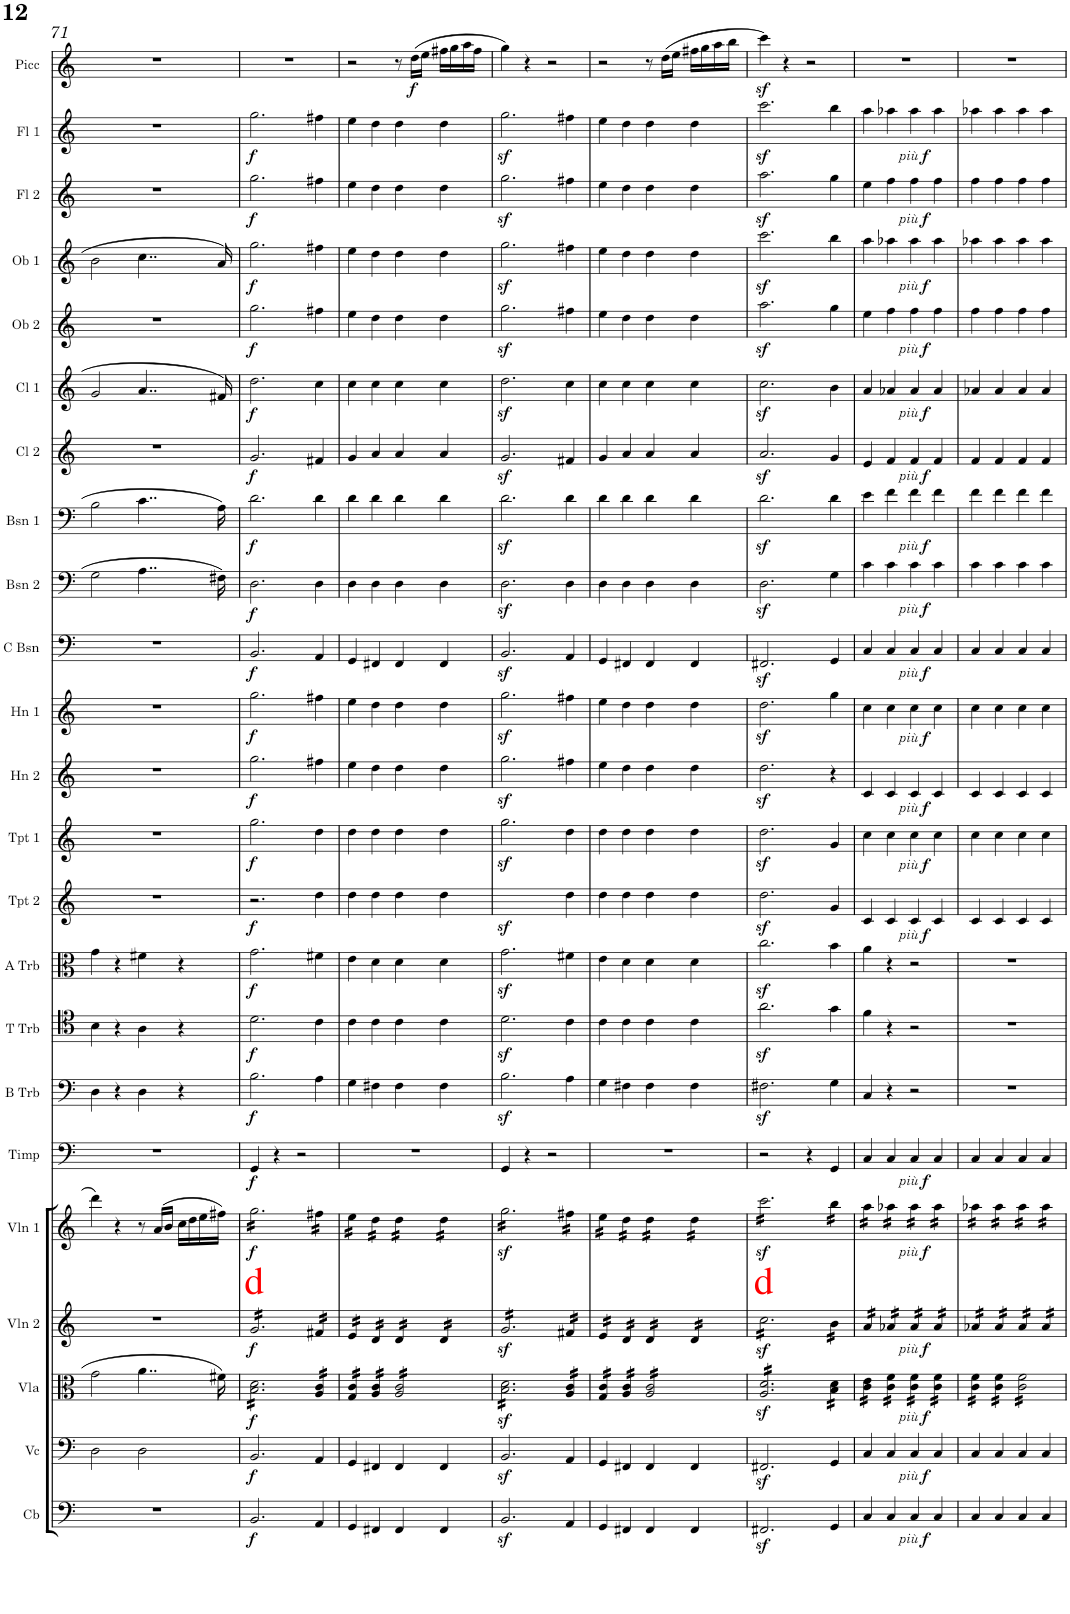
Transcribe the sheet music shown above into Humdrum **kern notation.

**kern	**dynam	**kern	**dynam	**kern	**dynam	**kern	**dynam	**kern	**text	**dynam	**kern	**dynam	**kern	**dynam	**kern	**dynam	**kern	**dynam	**kern	**dynam	**kern	**dynam	**kern	**dynam	**kern	**dynam	**kern	**dynam	**kern	**dynam	**kern	**dynam	**kern	**dynam	**kern	**dynam	**kern	**dynam	**kern	**dynam	**kern	**dynam	**kern	**dynam	**kern	**dynam
*part23	*part23	*part22	*part22	*part21	*part21	*part20	*part20	*part19	*part19	*part19	*part18	*part18	*part17	*part17	*part16	*part16	*part15	*part15	*part14	*part14	*part13	*part13	*part12	*part12	*part11	*part11	*part10	*part10	*part9	*part9	*part8	*part8	*part7	*part7	*part6	*part6	*part5	*part5	*part4	*part4	*part3	*part3	*part2	*part2	*part1	*part1
*staff23	*staff23	*staff22	*staff22	*staff21	*staff21	*staff20	*staff20	*staff19	*staff19	*staff19	*staff18	*staff18	*staff17	*staff17	*staff16	*staff16	*staff15	*staff15	*staff14	*staff14	*staff13	*staff13	*staff12	*staff12	*staff11	*staff11	*staff10	*staff10	*staff9	*staff9	*staff8	*staff8	*staff7	*staff7	*staff6	*staff6	*staff5	*staff5	*staff4	*staff4	*staff3	*staff3	*staff2	*staff2	*staff1	*staff1
*I"Contrabass	*	*I"Violoncello	*	*I"Viola	*	*I"Violin 2	*	*I"Violin 1	*	*	*I"C, G Timpani	*	*I"Bass Trombone	*	*I"Tenor Trombone	*	*I"Alto Trombone	*	*I"C Trumpet 2	*	*I"C Trumpet 1	*	*I"C Horn 2	*	*I"C Horn 1	*	*I"Contrabassoon	*	*I"Bassoon 2	*	*I"Bassoon 1	*	*I"C Clarinet 2	*	*I"C Clarinet 1	*	*I"Oboe 2	*	*I"Oboe 1	*	*I"Flute 2	*	*I"Flute 1	*	*I"Piccolo	*
*I'Cb	*	*I'Vc	*	*I'Vla	*	*I'Vln 2	*	*I'Vln 1	*	*	*I'Timp	*	*I'B Trb	*	*I'T Trb	*	*I'A Trb	*	*I'Tpt 2	*	*I'Tpt 1	*	*I'Hn 2	*	*I'Hn 1	*	*I'C Bsn	*	*I'Bsn 2	*	*I'Bsn 1	*	*I'Cl 2	*	*I'Cl 1	*	*I'Ob 2	*	*I'Ob 1	*	*I'Fl 2	*	*I'Fl 1	*	*I'Picc	*
!!LO:PB:g=z
*clefF4	*	*clefF4	*	*clefC3	*	*clefG2	*	*clefG2	*	*	*clefF4	*	*clefF4	*	*clefC4	*	*clefC3	*	*clefG2	*	*clefG2	*	*clefG2	*	*clefG2	*	*clefF4	*	*clefF4	*	*clefF4	*	*clefG2	*	*clefG2	*	*clefG2	*	*clefG2	*	*clefG2	*	*clefG2	*	*clefG2	*
*Trd7c12	*	*	*	*	*	*	*	*	*	*	*	*	*	*	*	*	*	*	*	*	*	*	*Trd7c12	*	*Trd7c12	*	*Trd7c12	*	*	*	*	*	*Trd1c2	*	*Trd1c2	*	*	*	*	*	*	*	*	*	*Trd-7c-12	*
*k[]	*	*k[]	*	*k[]	*	*k[]	*	*k[]	*	*	*k[]	*	*k[]	*	*k[]	*	*k[]	*	*k[]	*	*k[]	*	*k[]	*	*k[]	*	*k[]	*	*k[]	*	*k[]	*	*k[]	*	*k[]	*	*k[]	*	*k[]	*	*k[]	*	*k[]	*	*k[]	*
*M4/4	*	*M4/4	*	*M4/4	*	*M4/4	*	*M4/4	*	*	*M4/4	*	*M4/4	*	*M4/4	*	*M4/4	*	*M4/4	*	*M4/4	*	*M4/4	*	*M4/4	*	*M4/4	*	*M4/4	*	*M4/4	*	*M4/4	*	*M4/4	*	*M4/4	*	*M4/4	*	*M4/4	*	*M4/4	*	*M4/4	*
*met(c)	*	*met(c)	*	*met(c)	*	*met(c)	*	*met(c)	*	*	*met(c)	*	*met(c)	*	*met(c)	*	*met(c)	*	*met(c)	*	*met(c)	*	*met(c)	*	*met(c)	*	*met(c)	*	*met(c)	*	*met(c)	*	*met(c)	*	*met(c)	*	*met(c)	*	*met(c)	*	*met(c)	*	*met(c)	*	*met(c)	*
=71	=71	=71	=71	=71	=71	=71	=71	=71	=71	=71	=71	=71	=71	=71	=71	=71	=71	=71	=71	=71	=71	=71	=71	=71	=71	=71	=71	=71	=71	=71	=71	=71	=71	=71	=71	=71	=71	=71	=71	=71	=71	=71	=71	=71	=71	=71
1r	.	2D\	.	2g\	.	1r	.	4ddd\	.	.	1r	.	4D\	.	4B\	.	4g\	.	1r	.	1r	.	1r	.	1r	.	1r	.	2G\	.	2B\	.	1r	.	2g/	.	1r	.	2b\	.	1r	.	1r	.	1r	.
.	.	.	.	.	.	.	.	4r	.	.	.	.	4r	.	4r	.	4r	.	.	.	.	.	.	.	.	.	.	.	.	.	.	.	.	.	.	.	.	.	.	.	.	.	.	.	.	.
.	.	2D\	.	4..a\	.	.	.	8r	.	.	.	.	4D\	.	4A\	.	4f#X\	.	.	.	.	.	.	.	.	.	.	.	4..A\	.	4..c\	.	.	.	4..a/	.	.	.	4..cc\	.	.	.	.	.	.	.
.	.	.	.	.	.	.	.	(16a/LL	.	.	.	.	.	.	.	.	.	.	.	.	.	.	.	.	.	.	.	.	.	.	.	.	.	.	.	.	.	.	.	.	.	.	.	.	.	.
.	.	.	.	.	.	.	.	16b/JJ	.	.	.	.	.	.	.	.	.	.	.	.	.	.	.	.	.	.	.	.	.	.	.	.	.	.	.	.	.	.	.	.	.	.	.	.	.	.
.	.	.	.	.	.	.	.	16cc\LL	.	.	.	.	4r	.	4r	.	4r	.	.	.	.	.	.	.	.	.	.	.	.	.	.	.	.	.	.	.	.	.	.	.	.	.	.	.	.	.
.	.	.	.	.	.	.	.	16dd\	.	.	.	.	.	.	.	.	.	.	.	.	.	.	.	.	.	.	.	.	.	.	.	.	.	.	.	.	.	.	.	.	.	.	.	.	.	.
.	.	.	.	.	.	.	.	16ee\	.	.	.	.	.	.	.	.	.	.	.	.	.	.	.	.	.	.	.	.	.	.	.	.	.	.	.	.	.	.	.	.	.	.	.	.	.	.
.	.	.	.	16f#X\	.	.	.	16ff#X\JJ)	.	.	.	.	.	.	.	.	.	.	.	.	.	.	.	.	.	.	.	.	16F#X\	.	16A\	.	.	.	16f#X/	.	.	.	16a/	.	.	.	.	.	.	.
=72	=72	=72	=72	=72	=72	=72	=72	=72	=72	=72	=72	=72	=72	=72	=72	=72	=72	=72	=72	=72	=72	=72	=72	=72	=72	=72	=72	=72	=72	=72	=72	=72	=72	=72	=72	=72	=72	=72	=72	=72	=72	=72	=72	=72	=72	=72
!	!LO:DY:b	!	!LO:DY:b	!	!LO:DY:b	!	!LO:DY:b	!	!LO:LY:b:color=#FF0000	!LO:DY:b	!	!LO:DY:b	!	!LO:DY:b	!	!LO:DY:b	!	!LO:DY:b	!	!LO:DY:b	!	!LO:DY:b	!	!LO:DY:b	!	!LO:DY:b	!	!LO:DY:b	!	!LO:DY:b	!	!LO:DY:b	!	!LO:DY:b	!	!LO:DY:b	!	!LO:DY:b	!	!LO:DY:b	!	!LO:DY:b	!	!LO:DY:b	!	!
*	*	*	*	*tremolo	*	*	*	*	*	*	*	*	*	*	*	*	*	*	*	*	*	*	*	*	*	*	*	*	*	*	*	*	*	*	*	*	*	*	*	*	*	*	*	*	*	*
*	*	*	*	*	*	*tremolo	*	*	*	*	*	*	*	*	*	*	*	*	*	*	*	*	*	*	*	*	*	*	*	*	*	*	*	*	*	*	*	*	*	*	*	*	*	*	*	*
*	*	*	*	*	*	*	*	*tremolo	*	*	*	*	*	*	*	*	*	*	*	*	*	*	*	*	*	*	*	*	*	*	*	*	*	*	*	*	*	*	*	*	*	*	*	*	*	*
2.BB/	f	2.BB/	f	16B\ 16d\LL	f	16g/LL	f	16gg\LL	d	f	4GG/	f	2.B\	f	2.d\	f	2.g\	f	2.r	f	2.gg\	f	2.gg\	f	2.gg\	f	2.BB/	f	2.D\	f	2.d\	f	2.g/	f	2.dd\	f	2.gg\	f	2.gg\	f	2.gg\	f	2.gg\	f	1r	.
.	.	.	.	16B\ 16d\	.	16g/	.	16gg\	.	.	.	.	.	.	.	.	.	.	.	.	.	.	.	.	.	.	.	.	.	.	.	.	.	.	.	.	.	.	.	.	.	.	.	.	.	.
.	.	.	.	16B\ 16d\	.	16g/	.	16gg\	.	.	.	.	.	.	.	.	.	.	.	.	.	.	.	.	.	.	.	.	.	.	.	.	.	.	.	.	.	.	.	.	.	.	.	.	.	.
.	.	.	.	16B\ 16d\	.	16g/	.	16gg\	.	.	.	.	.	.	.	.	.	.	.	.	.	.	.	.	.	.	.	.	.	.	.	.	.	.	.	.	.	.	.	.	.	.	.	.	.	.
.	.	.	.	16B\ 16d\	.	16g/	.	16gg\	.	.	4r	.	.	.	.	.	.	.	.	.	.	.	.	.	.	.	.	.	.	.	.	.	.	.	.	.	.	.	.	.	.	.	.	.	.	.
.	.	.	.	16B\ 16d\	.	16g/	.	16gg\	.	.	.	.	.	.	.	.	.	.	.	.	.	.	.	.	.	.	.	.	.	.	.	.	.	.	.	.	.	.	.	.	.	.	.	.	.	.
.	.	.	.	16B\ 16d\	.	16g/	.	16gg\	.	.	.	.	.	.	.	.	.	.	.	.	.	.	.	.	.	.	.	.	.	.	.	.	.	.	.	.	.	.	.	.	.	.	.	.	.	.
.	.	.	.	16B\ 16d\	.	16g/	.	16gg\	.	.	.	.	.	.	.	.	.	.	.	.	.	.	.	.	.	.	.	.	.	.	.	.	.	.	.	.	.	.	.	.	.	.	.	.	.	.
.	.	.	.	16B\ 16d\	.	16g/	.	16gg\	.	.	2r	.	.	.	.	.	.	.	.	.	.	.	.	.	.	.	.	.	.	.	.	.	.	.	.	.	.	.	.	.	.	.	.	.	.	.
.	.	.	.	16B\ 16d\	.	16g/	.	16gg\	.	.	.	.	.	.	.	.	.	.	.	.	.	.	.	.	.	.	.	.	.	.	.	.	.	.	.	.	.	.	.	.	.	.	.	.	.	.
.	.	.	.	16B\ 16d\	.	16g/	.	16gg\	.	.	.	.	.	.	.	.	.	.	.	.	.	.	.	.	.	.	.	.	.	.	.	.	.	.	.	.	.	.	.	.	.	.	.	.	.	.
.	.	.	.	16B\ 16d\JJ	.	16g/JJ	.	16gg\JJ	.	.	.	.	.	.	.	.	.	.	.	.	.	.	.	.	.	.	.	.	.	.	.	.	.	.	.	.	.	.	.	.	.	.	.	.	.	.
4AA/	.	4AA/	.	16A/ 16c/LL	.	16f#X/LL	.	16ff#X\LL	.	.	.	.	4A\	.	4c\	.	4f#X\	.	4dd\	.	4dd\	.	4ff#X\	.	4ff#X\	.	4AA/	.	4D\	.	4d\	.	4f#X/	.	4cc\	.	4ff#X\	.	4ff#X\	.	4ff#X\	.	4ff#X\	.	.	.
.	.	.	.	16A/ 16c/	.	16f#X/	.	16ff#X\	.	.	.	.	.	.	.	.	.	.	.	.	.	.	.	.	.	.	.	.	.	.	.	.	.	.	.	.	.	.	.	.	.	.	.	.	.	.
.	.	.	.	16A/ 16c/	.	16f#X/	.	16ff#X\	.	.	.	.	.	.	.	.	.	.	.	.	.	.	.	.	.	.	.	.	.	.	.	.	.	.	.	.	.	.	.	.	.	.	.	.	.	.
.	.	.	.	16A/ 16c/JJ	.	16f#X/JJ	.	16ff#X\JJ	.	.	.	.	.	.	.	.	.	.	.	.	.	.	.	.	.	.	.	.	.	.	.	.	.	.	.	.	.	.	.	.	.	.	.	.	.	.
=73	=73	=73	=73	=73	=73	=73	=73	=73	=73	=73	=73	=73	=73	=73	=73	=73	=73	=73	=73	=73	=73	=73	=73	=73	=73	=73	=73	=73	=73	=73	=73	=73	=73	=73	=73	=73	=73	=73	=73	=73	=73	=73	=73	=73	=73	=73
4GG/	.	4GG/	.	16G/ 16c/LL	.	16e/LL	.	16ee\LL	.	.	1r	.	4G\	.	4c\	.	4e\	.	4dd\	.	4dd\	.	4ee\	.	4ee\	.	4GG/	.	4D\	.	4d\	.	4g/	.	4cc\	.	4ee\	.	4ee\	.	4ee\	.	4ee\	.	2r	.
.	.	.	.	16G/ 16c/	.	16e/	.	16ee\	.	.	.	.	.	.	.	.	.	.	.	.	.	.	.	.	.	.	.	.	.	.	.	.	.	.	.	.	.	.	.	.	.	.	.	.	.	.
.	.	.	.	16G/ 16c/	.	16e/	.	16ee\	.	.	.	.	.	.	.	.	.	.	.	.	.	.	.	.	.	.	.	.	.	.	.	.	.	.	.	.	.	.	.	.	.	.	.	.	.	.
.	.	.	.	16G/ 16c/JJ	.	16e/JJ	.	16ee\JJ	.	.	.	.	.	.	.	.	.	.	.	.	.	.	.	.	.	.	.	.	.	.	.	.	.	.	.	.	.	.	.	.	.	.	.	.	.	.
4FF#X/	.	4FF#X/	.	16A/ 16c/LL	.	16d/LL	.	16dd\LL	.	.	.	.	4F#X\	.	4c\	.	4d\	.	4dd\	.	4dd\	.	4dd\	.	4dd\	.	4FF#X/	.	4D\	.	4d\	.	4a/	.	4cc\	.	4dd\	.	4dd\	.	4dd\	.	4dd\	.	.	.
.	.	.	.	16A/ 16c/	.	16d/	.	16dd\	.	.	.	.	.	.	.	.	.	.	.	.	.	.	.	.	.	.	.	.	.	.	.	.	.	.	.	.	.	.	.	.	.	.	.	.	.	.
.	.	.	.	16A/ 16c/	.	16d/	.	16dd\	.	.	.	.	.	.	.	.	.	.	.	.	.	.	.	.	.	.	.	.	.	.	.	.	.	.	.	.	.	.	.	.	.	.	.	.	.	.
.	.	.	.	16A/ 16c/JJ	.	16d/JJ	.	16dd\JJ	.	.	.	.	.	.	.	.	.	.	.	.	.	.	.	.	.	.	.	.	.	.	.	.	.	.	.	.	.	.	.	.	.	.	.	.	.	.
4FF#/	.	4FF#/	.	16A/ 16c/LL	.	16d/LL	.	16dd\LL	.	.	.	.	4F#\	.	4c\	.	4d\	.	4dd\	.	4dd\	.	4dd\	.	4dd\	.	4FF#/	.	4D\	.	4d\	.	4a/	.	4cc\	.	4dd\	.	4dd\	.	4dd\	.	4dd\	.	8r	.
.	.	.	.	16A/ 16c/	.	16d/	.	16dd\	.	.	.	.	.	.	.	.	.	.	.	.	.	.	.	.	.	.	.	.	.	.	.	.	.	.	.	.	.	.	.	.	.	.	.	.	.	.
!	!	!	!	!	!	!	!	!	!	!	!	!	!	!	!	!	!	!	!	!	!	!	!	!	!	!	!	!	!	!	!	!	!	!	!	!	!	!	!	!	!	!	!	!	!	!LO:DY:b
.	.	.	.	16A/ 16c/	.	16d/	.	16dd\	.	.	.	.	.	.	.	.	.	.	.	.	.	.	.	.	.	.	.	.	.	.	.	.	.	.	.	.	.	.	.	.	.	.	.	.	(16dd\LL	f
.	.	.	.	16A/ 16c/	.	16d/JJ	.	16dd\JJ	.	.	.	.	.	.	.	.	.	.	.	.	.	.	.	.	.	.	.	.	.	.	.	.	.	.	.	.	.	.	.	.	.	.	.	.	16ee\JJ	.
4FF#/	.	4FF#/	.	16A/ 16c/	.	16d/LL	.	16dd\LL	.	.	.	.	4F#\	.	4c\	.	4d\	.	4dd\	.	4dd\	.	4dd\	.	4dd\	.	4FF#/	.	4D\	.	4d\	.	4a/	.	4cc\	.	4dd\	.	4dd\	.	4dd\	.	4dd\	.	16ff#X\LL	.
.	.	.	.	16A/ 16c/	.	16d/	.	16dd\	.	.	.	.	.	.	.	.	.	.	.	.	.	.	.	.	.	.	.	.	.	.	.	.	.	.	.	.	.	.	.	.	.	.	.	.	16gg\	.
.	.	.	.	16A/ 16c/	.	16d/	.	16dd\	.	.	.	.	.	.	.	.	.	.	.	.	.	.	.	.	.	.	.	.	.	.	.	.	.	.	.	.	.	.	.	.	.	.	.	.	16aa\	.
.	.	.	.	16A/ 16c/JJ	.	16d/JJ	.	16dd\JJ	.	.	.	.	.	.	.	.	.	.	.	.	.	.	.	.	.	.	.	.	.	.	.	.	.	.	.	.	.	.	.	.	.	.	.	.	16ff#\JJ	.
=74	=74	=74	=74	=74	=74	=74	=74	=74	=74	=74	=74	=74	=74	=74	=74	=74	=74	=74	=74	=74	=74	=74	=74	=74	=74	=74	=74	=74	=74	=74	=74	=74	=74	=74	=74	=74	=74	=74	=74	=74	=74	=74	=74	=74	=74	=74
!	!	!	!	!	!	!	!	!	!	!	!	!	!	!	!	!	!	!	!	!LO:DY:b	!	!	!	!	!	!	!	!	!	!	!	!	!	!	!	!	!	!	!	!	!	!	!	!	!	!
2.BBz</	.	2.BBz</	.	16B\z< 16d\z<LL	.	16gz</LL	.	16ggz<\LL	.	.	4GG/	.	2.Bz<\	.	2.dz<\	.	2.gz<\	.	2.ryy	sf	2.ggz<\	.	2.ggz<\	.	2.ggz<\	.	2.BBz</	.	2.Dz<\	.	2.dz<\	.	2.gz</	.	2.ddz<\	.	2.ggz<\	.	2.ggz<\	.	2.ggz<\	.	2.ggz<\	.	4gg\)	.
.	.	.	.	16B\z< 16d\z<	.	16gz</	.	16ggz<\	.	.	.	.	.	.	.	.	.	.	.	.	.	.	.	.	.	.	.	.	.	.	.	.	.	.	.	.	.	.	.	.	.	.	.	.	.	.
.	.	.	.	16B\z< 16d\z<	.	16gz</	.	16ggz<\	.	.	.	.	.	.	.	.	.	.	.	.	.	.	.	.	.	.	.	.	.	.	.	.	.	.	.	.	.	.	.	.	.	.	.	.	.	.
.	.	.	.	16B\z< 16d\z<	.	16gz</	.	16ggz<\	.	.	.	.	.	.	.	.	.	.	.	.	.	.	.	.	.	.	.	.	.	.	.	.	.	.	.	.	.	.	.	.	.	.	.	.	.	.
.	.	.	.	16B\z< 16d\z<	.	16gz</	.	16ggz<\	.	.	4r	.	.	.	.	.	.	.	.	.	.	.	.	.	.	.	.	.	.	.	.	.	.	.	.	.	.	.	.	.	.	.	.	.	4r	.
.	.	.	.	16B\z< 16d\z<	.	16gz</	.	16ggz<\	.	.	.	.	.	.	.	.	.	.	.	.	.	.	.	.	.	.	.	.	.	.	.	.	.	.	.	.	.	.	.	.	.	.	.	.	.	.
.	.	.	.	16B\z< 16d\z<	.	16gz</	.	16ggz<\	.	.	.	.	.	.	.	.	.	.	.	.	.	.	.	.	.	.	.	.	.	.	.	.	.	.	.	.	.	.	.	.	.	.	.	.	.	.
.	.	.	.	16B\z< 16d\z<	.	16gz</	.	16ggz<\	.	.	.	.	.	.	.	.	.	.	.	.	.	.	.	.	.	.	.	.	.	.	.	.	.	.	.	.	.	.	.	.	.	.	.	.	.	.
.	.	.	.	16B\z< 16d\z<	.	16gz</	.	16ggz<\	.	.	2r	.	.	.	.	.	.	.	.	.	.	.	.	.	.	.	.	.	.	.	.	.	.	.	.	.	.	.	.	.	.	.	.	.	2r	.
.	.	.	.	16B\z< 16d\z<	.	16gz</	.	16ggz<\	.	.	.	.	.	.	.	.	.	.	.	.	.	.	.	.	.	.	.	.	.	.	.	.	.	.	.	.	.	.	.	.	.	.	.	.	.	.
.	.	.	.	16B\z< 16d\z<	.	16gz</	.	16ggz<\	.	.	.	.	.	.	.	.	.	.	.	.	.	.	.	.	.	.	.	.	.	.	.	.	.	.	.	.	.	.	.	.	.	.	.	.	.	.
.	.	.	.	16B\z< 16d\z<JJ	.	16gz</JJ	.	16ggz<\JJ	.	.	.	.	.	.	.	.	.	.	.	.	.	.	.	.	.	.	.	.	.	.	.	.	.	.	.	.	.	.	.	.	.	.	.	.	.	.
4AA/	.	4AA/	.	16A/ 16c/LL	.	16f#X/LL	.	16ff#X\LL	.	.	.	.	4A\	.	4c\	.	4f#X\	.	4dd\	.	4dd\	.	4ff#X\	.	4ff#X\	.	4AA/	.	4D\	.	4d\	.	4f#X/	.	4cc\	.	4ff#X\	.	4ff#X\	.	4ff#X\	.	4ff#X\	.	.	.
.	.	.	.	16A/ 16c/	.	16f#X/	.	16ff#X\	.	.	.	.	.	.	.	.	.	.	.	.	.	.	.	.	.	.	.	.	.	.	.	.	.	.	.	.	.	.	.	.	.	.	.	.	.	.
.	.	.	.	16A/ 16c/	.	16f#X/	.	16ff#X\	.	.	.	.	.	.	.	.	.	.	.	.	.	.	.	.	.	.	.	.	.	.	.	.	.	.	.	.	.	.	.	.	.	.	.	.	.	.
.	.	.	.	16A/ 16c/JJ	.	16f#X/JJ	.	16ff#X\JJ	.	.	.	.	.	.	.	.	.	.	.	.	.	.	.	.	.	.	.	.	.	.	.	.	.	.	.	.	.	.	.	.	.	.	.	.	.	.
=75	=75	=75	=75	=75	=75	=75	=75	=75	=75	=75	=75	=75	=75	=75	=75	=75	=75	=75	=75	=75	=75	=75	=75	=75	=75	=75	=75	=75	=75	=75	=75	=75	=75	=75	=75	=75	=75	=75	=75	=75	=75	=75	=75	=75	=75	=75
4GG/	.	4GG/	.	16G/ 16c/LL	.	16e/LL	.	16ee\LL	.	.	1r	.	4G\	.	4c\	.	4e\	.	4dd\	.	4dd\	.	4ee\	.	4ee\	.	4GG/	.	4D\	.	4d\	.	4g/	.	4cc\	.	4ee\	.	4ee\	.	4ee\	.	4ee\	.	2r	.
.	.	.	.	16G/ 16c/	.	16e/	.	16ee\	.	.	.	.	.	.	.	.	.	.	.	.	.	.	.	.	.	.	.	.	.	.	.	.	.	.	.	.	.	.	.	.	.	.	.	.	.	.
.	.	.	.	16G/ 16c/	.	16e/	.	16ee\	.	.	.	.	.	.	.	.	.	.	.	.	.	.	.	.	.	.	.	.	.	.	.	.	.	.	.	.	.	.	.	.	.	.	.	.	.	.
.	.	.	.	16G/ 16c/JJ	.	16e/JJ	.	16ee\JJ	.	.	.	.	.	.	.	.	.	.	.	.	.	.	.	.	.	.	.	.	.	.	.	.	.	.	.	.	.	.	.	.	.	.	.	.	.	.
4FF#X/	.	4FF#X/	.	16A/ 16c/LL	.	16d/LL	.	16dd\LL	.	.	.	.	4F#X\	.	4c\	.	4d\	.	4dd\	.	4dd\	.	4dd\	.	4dd\	.	4FF#X/	.	4D\	.	4d\	.	4a/	.	4cc\	.	4dd\	.	4dd\	.	4dd\	.	4dd\	.	.	.
.	.	.	.	16A/ 16c/	.	16d/	.	16dd\	.	.	.	.	.	.	.	.	.	.	.	.	.	.	.	.	.	.	.	.	.	.	.	.	.	.	.	.	.	.	.	.	.	.	.	.	.	.
.	.	.	.	16A/ 16c/	.	16d/	.	16dd\	.	.	.	.	.	.	.	.	.	.	.	.	.	.	.	.	.	.	.	.	.	.	.	.	.	.	.	.	.	.	.	.	.	.	.	.	.	.
.	.	.	.	16A/ 16c/JJ	.	16d/JJ	.	16dd\JJ	.	.	.	.	.	.	.	.	.	.	.	.	.	.	.	.	.	.	.	.	.	.	.	.	.	.	.	.	.	.	.	.	.	.	.	.	.	.
4FF#/	.	4FF#/	.	16A/ 16c/LL	.	16d/LL	.	16dd\LL	.	.	.	.	4F#\	.	4c\	.	4d\	.	4dd\	.	4dd\	.	4dd\	.	4dd\	.	4FF#/	.	4D\	.	4d\	.	4a/	.	4cc\	.	4dd\	.	4dd\	.	4dd\	.	4dd\	.	8r	.
.	.	.	.	16A/ 16c/	.	16d/	.	16dd\	.	.	.	.	.	.	.	.	.	.	.	.	.	.	.	.	.	.	.	.	.	.	.	.	.	.	.	.	.	.	.	.	.	.	.	.	.	.
.	.	.	.	16A/ 16c/	.	16d/	.	16dd\	.	.	.	.	.	.	.	.	.	.	.	.	.	.	.	.	.	.	.	.	.	.	.	.	.	.	.	.	.	.	.	.	.	.	.	.	(16dd\LL	.
.	.	.	.	16A/ 16c/	.	16d/JJ	.	16dd\JJ	.	.	.	.	.	.	.	.	.	.	.	.	.	.	.	.	.	.	.	.	.	.	.	.	.	.	.	.	.	.	.	.	.	.	.	.	16ee\JJ	.
4FF#/	.	4FF#/	.	16A/ 16c/	.	16d/LL	.	16dd\LL	.	.	.	.	4F#\	.	4c\	.	4d\	.	4dd\	.	4dd\	.	4dd\	.	4dd\	.	4FF#/	.	4D\	.	4d\	.	4a/	.	4cc\	.	4dd\	.	4dd\	.	4dd\	.	4dd\	.	16ff#X\LL	.
.	.	.	.	16A/ 16c/	.	16d/	.	16dd\	.	.	.	.	.	.	.	.	.	.	.	.	.	.	.	.	.	.	.	.	.	.	.	.	.	.	.	.	.	.	.	.	.	.	.	.	16gg\	.
.	.	.	.	16A/ 16c/	.	16d/	.	16dd\	.	.	.	.	.	.	.	.	.	.	.	.	.	.	.	.	.	.	.	.	.	.	.	.	.	.	.	.	.	.	.	.	.	.	.	.	16aa\	.
.	.	.	.	16A/ 16c/JJ	.	16d/JJ	.	16dd\JJ	.	.	.	.	.	.	.	.	.	.	.	.	.	.	.	.	.	.	.	.	.	.	.	.	.	.	.	.	.	.	.	.	.	.	.	.	16bb\JJ	.
=76	=76	=76	=76	=76	=76	=76	=76	=76	=76	=76	=76	=76	=76	=76	=76	=76	=76	=76	=76	=76	=76	=76	=76	=76	=76	=76	=76	=76	=76	=76	=76	=76	=76	=76	=76	=76	=76	=76	=76	=76	=76	=76	=76	=76	=76	=76
!	!	!	!	!	!	!	!	!	!LO:LY:b:color=#FF0000	!	!	!	!	!	!	!	!	!	!	!	!	!	!	!	!	!	!	!	!	!	!	!	!	!	!	!	!	!	!	!	!	!	!	!	!	!
2.FF#Xz</	.	2.FF#Xz</	.	16A/z< 16d/z<LL	.	16ccz<\LL	.	16cccz<\LL	d	.	2r	.	2.F#Xz<\	.	2.az<\	.	2.ccz<\	.	2.ddz<\	.	2.ddz<\	.	2.ddz<\	.	2.ddz<\	.	2.FF#Xz</	.	2.Dz<\	.	2.dz<\	.	2.az</	.	2.ccz<\	.	2.aaz<\	.	2.cccz<\	.	2.aaz<\	.	2.cccz<\	.	4cccz<\)	.
.	.	.	.	16A/z< 16d/z<	.	16ccz<\	.	16cccz<\	.	.	.	.	.	.	.	.	.	.	.	.	.	.	.	.	.	.	.	.	.	.	.	.	.	.	.	.	.	.	.	.	.	.	.	.	.	.
.	.	.	.	16A/z< 16d/z<	.	16ccz<\	.	16cccz<\	.	.	.	.	.	.	.	.	.	.	.	.	.	.	.	.	.	.	.	.	.	.	.	.	.	.	.	.	.	.	.	.	.	.	.	.	.	.
.	.	.	.	16A/z< 16d/z<	.	16ccz<\	.	16cccz<\	.	.	.	.	.	.	.	.	.	.	.	.	.	.	.	.	.	.	.	.	.	.	.	.	.	.	.	.	.	.	.	.	.	.	.	.	.	.
.	.	.	.	16A/z< 16d/z<	.	16ccz<\	.	16cccz<\	.	.	.	.	.	.	.	.	.	.	.	.	.	.	.	.	.	.	.	.	.	.	.	.	.	.	.	.	.	.	.	.	.	.	.	.	4r	.
.	.	.	.	16A/z< 16d/z<	.	16ccz<\	.	16cccz<\	.	.	.	.	.	.	.	.	.	.	.	.	.	.	.	.	.	.	.	.	.	.	.	.	.	.	.	.	.	.	.	.	.	.	.	.	.	.
.	.	.	.	16A/z< 16d/z<	.	16ccz<\	.	16cccz<\	.	.	.	.	.	.	.	.	.	.	.	.	.	.	.	.	.	.	.	.	.	.	.	.	.	.	.	.	.	.	.	.	.	.	.	.	.	.
.	.	.	.	16A/z< 16d/z<	.	16ccz<\	.	16cccz<\	.	.	.	.	.	.	.	.	.	.	.	.	.	.	.	.	.	.	.	.	.	.	.	.	.	.	.	.	.	.	.	.	.	.	.	.	.	.
.	.	.	.	16A/z< 16d/z<	.	16ccz<\	.	16cccz<\	.	.	4r	.	.	.	.	.	.	.	.	.	.	.	.	.	.	.	.	.	.	.	.	.	.	.	.	.	.	.	.	.	.	.	.	.	2r	.
.	.	.	.	16A/z< 16d/z<	.	16ccz<\	.	16cccz<\	.	.	.	.	.	.	.	.	.	.	.	.	.	.	.	.	.	.	.	.	.	.	.	.	.	.	.	.	.	.	.	.	.	.	.	.	.	.
.	.	.	.	16A/z< 16d/z<	.	16ccz<\	.	16cccz<\	.	.	.	.	.	.	.	.	.	.	.	.	.	.	.	.	.	.	.	.	.	.	.	.	.	.	.	.	.	.	.	.	.	.	.	.	.	.
.	.	.	.	16A/z< 16d/z<JJ	.	16ccz<\JJ	.	16cccz<\JJ	.	.	.	.	.	.	.	.	.	.	.	.	.	.	.	.	.	.	.	.	.	.	.	.	.	.	.	.	.	.	.	.	.	.	.	.	.	.
4GG/	.	4GG/	.	16B\ 16d\LL	.	16b\LL	.	16bb\LL	.	.	4GG/	.	4G\	.	4g\	.	4b\	.	4g/	.	4g/	.	4r	.	4gg\	.	4GG/	.	4G\	.	4d\	.	4g/	.	4b\	.	4gg\	.	4bb\	.	4gg\	.	4bb\	.	.	.
.	.	.	.	16B\ 16d\	.	16b\	.	16bb\	.	.	.	.	.	.	.	.	.	.	.	.	.	.	.	.	.	.	.	.	.	.	.	.	.	.	.	.	.	.	.	.	.	.	.	.	.	.
.	.	.	.	16B\ 16d\	.	16b\	.	16bb\	.	.	.	.	.	.	.	.	.	.	.	.	.	.	.	.	.	.	.	.	.	.	.	.	.	.	.	.	.	.	.	.	.	.	.	.	.	.
.	.	.	.	16B\ 16d\JJ	.	16b\JJ	.	16bb\JJ	.	.	.	.	.	.	.	.	.	.	.	.	.	.	.	.	.	.	.	.	.	.	.	.	.	.	.	.	.	.	.	.	.	.	.	.	.	.
=77	=77	=77	=77	=77	=77	=77	=77	=77	=77	=77	=77	=77	=77	=77	=77	=77	=77	=77	=77	=77	=77	=77	=77	=77	=77	=77	=77	=77	=77	=77	=77	=77	=77	=77	=77	=77	=77	=77	=77	=77	=77	=77	=77	=77	=77	=77
4C/	.	4C/	.	16c\ 16e\LL	.	16a/LL	.	16aa\LL	.	.	4C/	.	4C/	.	4f\	.	4a\	.	4c/	.	4cc\	.	4c/	.	4cc\	.	4C/	.	4c\	.	4e\	.	4e/	.	4a/	.	4ee\	.	4aa\	.	4ee\	.	4aa\	.	1r	.
.	.	.	.	16c\ 16e\	.	16a/	.	16aa\	.	.	.	.	.	.	.	.	.	.	.	.	.	.	.	.	.	.	.	.	.	.	.	.	.	.	.	.	.	.	.	.	.	.	.	.	.	.
.	.	.	.	16c\ 16e\	.	16a/	.	16aa\	.	.	.	.	.	.	.	.	.	.	.	.	.	.	.	.	.	.	.	.	.	.	.	.	.	.	.	.	.	.	.	.	.	.	.	.	.	.
.	.	.	.	16c\ 16e\JJ	.	16a/JJ	.	16aa\JJ	.	.	.	.	.	.	.	.	.	.	.	.	.	.	.	.	.	.	.	.	.	.	.	.	.	.	.	.	.	.	.	.	.	.	.	.	.	.
4C/	.	4C/	.	16c\ 16f\LL	.	16a-X/LL	.	16aa-X\LL	.	.	4C/	.	4r	.	4r	.	4r	.	4c/	.	4cc\	.	4c/	.	4cc\	.	4C/	.	4c\	.	4f\	.	4f/	.	4a-X/	.	4ff\	.	4aa-X\	.	4ff\	.	4aa-X\	.	.	.
.	.	.	.	16c\ 16f\	.	16a-X/	.	16aa-X\	.	.	.	.	.	.	.	.	.	.	.	.	.	.	.	.	.	.	.	.	.	.	.	.	.	.	.	.	.	.	.	.	.	.	.	.	.	.
.	.	.	.	16c\ 16f\	.	16a-X/	.	16aa-X\	.	.	.	.	.	.	.	.	.	.	.	.	.	.	.	.	.	.	.	.	.	.	.	.	.	.	.	.	.	.	.	.	.	.	.	.	.	.
.	.	.	.	16c\ 16f\JJ	.	16a-X/JJ	.	16aa-X\JJ	.	.	.	.	.	.	.	.	.	.	.	.	.	.	.	.	.	.	.	.	.	.	.	.	.	.	.	.	.	.	.	.	.	.	.	.	.	.
!	!LO:DY:b	!	!	!	!	!	!	!	!	!	!	!	!	!	!	!	!	!	!	!	!	!	!	!	!	!	!	!	!	!	!	!	!	!	!	!	!	!	!	!	!	!	!	!	!	!
!	!LO:DY:n=1:b	!	!LO:DY:b	!	!	!	!	!	!	!	!	!	!	!	!	!	!	!	!	!	!	!	!	!	!	!	!	!	!	!	!	!	!	!	!	!	!	!	!	!	!	!	!	!	!	!
!	!	!	!LO:DY:n=1:b	!	!LO:DY:b	!	!	!	!	!	!	!	!	!	!	!	!	!	!	!	!	!	!	!	!	!	!	!	!	!	!	!	!	!	!	!	!	!	!	!	!	!	!	!	!	!
!	!	!	!	!	!LO:DY:n=1:b	!	!LO:DY:b	!	!	!	!	!	!	!	!	!	!	!	!	!	!	!	!	!	!	!	!	!	!	!	!	!	!	!	!	!	!	!	!	!	!	!	!	!	!	!
!	!	!	!	!	!	!	!LO:DY:n=1:b	!	!	!LO:DY:b	!	!	!	!	!	!	!	!	!	!	!	!	!	!	!	!	!	!	!	!	!	!	!	!	!	!	!	!	!	!	!	!	!	!	!	!
!	!	!	!	!	!	!	!	!	!	!LO:DY:n=1:b	!	!LO:DY:b	!	!	!	!	!	!	!	!	!	!	!	!	!	!	!	!	!	!	!	!	!	!	!	!	!	!	!	!	!	!	!	!	!	!
!	!	!	!	!	!	!	!	!	!	!	!	!LO:DY:n=1:b	!	!	!	!	!	!	!	!LO:DY:b	!	!	!	!	!	!	!	!	!	!	!	!	!	!	!	!	!	!	!	!	!	!	!	!	!	!
!	!	!	!	!	!	!	!	!	!	!	!	!	!	!	!	!	!	!	!	!LO:DY:n=1:b	!	!LO:DY:b	!	!	!	!	!	!	!	!	!	!	!	!	!	!	!	!	!	!	!	!	!	!	!	!
!	!	!	!	!	!	!	!	!	!	!	!	!	!	!	!	!	!	!	!	!	!	!LO:DY:n=1:b	!	!LO:DY:b	!	!	!	!	!	!	!	!	!	!	!	!	!	!	!	!	!	!	!	!	!	!
!	!	!	!	!	!	!	!	!	!	!	!	!	!	!	!	!	!	!	!	!	!	!	!	!LO:DY:n=1:b	!	!LO:DY:b	!	!	!	!	!	!	!	!	!	!	!	!	!	!	!	!	!	!	!	!
!	!	!	!	!	!	!	!	!	!	!	!	!	!	!	!	!	!	!	!	!	!	!	!	!	!	!LO:DY:n=1:b	!	!LO:DY:b	!	!	!	!	!	!	!	!	!	!	!	!	!	!	!	!	!	!
!	!	!	!	!	!	!	!	!	!	!	!	!	!	!	!	!	!	!	!	!	!	!	!	!	!	!	!	!LO:DY:n=1:b	!	!LO:DY:b	!	!	!	!	!	!	!	!	!	!	!	!	!	!	!	!
!	!	!	!	!	!	!	!	!	!	!	!	!	!	!	!	!	!	!	!	!	!	!	!	!	!	!	!	!	!	!LO:DY:n=1:b	!	!LO:DY:b	!	!	!	!	!	!	!	!	!	!	!	!	!	!
!	!	!	!	!	!	!	!	!	!	!	!	!	!	!	!	!	!	!	!	!	!	!	!	!	!	!	!	!	!	!	!	!LO:DY:n=1:b	!	!LO:DY:b	!	!	!	!	!	!	!	!	!	!	!	!
!	!	!	!	!	!	!	!	!	!	!	!	!	!	!	!	!	!	!	!	!	!	!	!	!	!	!	!	!	!	!	!	!	!	!LO:DY:n=1:b	!	!LO:DY:b	!	!	!	!	!	!	!	!	!	!
!	!	!	!	!	!	!	!	!	!	!	!	!	!	!	!	!	!	!	!	!	!	!	!	!	!	!	!	!	!	!	!	!	!	!	!	!LO:DY:n=1:b	!	!LO:DY:b	!	!	!	!	!	!	!	!
!	!	!	!	!	!	!	!	!	!	!	!	!	!	!	!	!	!	!	!	!	!	!	!	!	!	!	!	!	!	!	!	!	!	!	!	!	!	!LO:DY:n=1:b	!	!LO:DY:b	!	!	!	!	!	!
!	!	!	!	!	!	!	!	!	!	!	!	!	!	!	!	!	!	!	!	!	!	!	!	!	!	!	!	!	!	!	!	!	!	!	!	!	!	!	!	!LO:DY:n=1:b	!	!LO:DY:b	!	!	!	!
!	!	!	!	!	!	!	!	!	!	!	!	!	!	!	!	!	!	!	!	!	!	!	!	!	!	!	!	!	!	!	!	!	!	!	!	!	!	!	!	!	!	!LO:DY:n=1:b	!	!LO:DY:b	!	!
!	!	!	!	!	!	!	!	!	!	!	!	!	!	!	!	!	!	!	!	!	!	!	!	!	!	!	!	!	!	!	!	!	!	!	!	!	!	!	!	!	!	!	!	!LO:DY:n=1:b	!	!
4C/	other-dynamics f	4C/	other-dynamics f	16c\ 16f\LL	other-dynamics f	16a-/LL	other-dynamics f	16aa-\LL	.	other-dynamics f	4C/	other-dynamics f	2r	.	2r	.	2r	.	4c/	other-dynamics f	4cc\	other-dynamics f	4c/	other-dynamics f	4cc\	other-dynamics f	4C/	other-dynamics f	4c\	other-dynamics f	4f\	other-dynamics f	4f/	other-dynamics f	4a-/	other-dynamics f	4ff\	other-dynamics f	4aa-\	other-dynamics f	4ff\	other-dynamics f	4aa-\	other-dynamics f	.	.
.	.	.	.	16c\ 16f\	.	16a-/	.	16aa-\	.	.	.	.	.	.	.	.	.	.	.	.	.	.	.	.	.	.	.	.	.	.	.	.	.	.	.	.	.	.	.	.	.	.	.	.	.	.
.	.	.	.	16c\ 16f\	.	16a-/	.	16aa-\	.	.	.	.	.	.	.	.	.	.	.	.	.	.	.	.	.	.	.	.	.	.	.	.	.	.	.	.	.	.	.	.	.	.	.	.	.	.
.	.	.	.	16c\ 16f\JJ	.	16a-/JJ	.	16aa-\JJ	.	.	.	.	.	.	.	.	.	.	.	.	.	.	.	.	.	.	.	.	.	.	.	.	.	.	.	.	.	.	.	.	.	.	.	.	.	.
4C/	.	4C/	.	16c\ 16f\LL	.	16a-/LL	.	16aa-\LL	.	.	4C/	.	.	.	.	.	.	.	4c/	.	4cc\	.	4c/	.	4cc\	.	4C/	.	4c\	.	4f\	.	4f/	.	4a-/	.	4ff\	.	4aa-\	.	4ff\	.	4aa-\	.	.	.
.	.	.	.	16c\ 16f\	.	16a-/	.	16aa-\	.	.	.	.	.	.	.	.	.	.	.	.	.	.	.	.	.	.	.	.	.	.	.	.	.	.	.	.	.	.	.	.	.	.	.	.	.	.
.	.	.	.	16c\ 16f\	.	16a-/	.	16aa-\	.	.	.	.	.	.	.	.	.	.	.	.	.	.	.	.	.	.	.	.	.	.	.	.	.	.	.	.	.	.	.	.	.	.	.	.	.	.
.	.	.	.	16c\ 16f\JJ	.	16a-/JJ	.	16aa-\JJ	.	.	.	.	.	.	.	.	.	.	.	.	.	.	.	.	.	.	.	.	.	.	.	.	.	.	.	.	.	.	.	.	.	.	.	.	.	.
=78	=78	=78	=78	=78	=78	=78	=78	=78	=78	=78	=78	=78	=78	=78	=78	=78	=78	=78	=78	=78	=78	=78	=78	=78	=78	=78	=78	=78	=78	=78	=78	=78	=78	=78	=78	=78	=78	=78	=78	=78	=78	=78	=78	=78	=78	=78
4C/	.	4C/	.	16c\ 16f\LL	.	16a-X/LL	.	16aa-X\LL	.	.	4C/	.	1r	.	1r	.	1r	.	4c/	.	4cc\	.	4c/	.	4cc\	.	4C/	.	4c\	.	4f\	.	4f/	.	4a-X/	.	4ff\	.	4aa-X\	.	4ff\	.	4aa-X\	.	1r	.
.	.	.	.	16c\ 16f\	.	16a-X/	.	16aa-X\	.	.	.	.	.	.	.	.	.	.	.	.	.	.	.	.	.	.	.	.	.	.	.	.	.	.	.	.	.	.	.	.	.	.	.	.	.	.
.	.	.	.	16c\ 16f\	.	16a-X/	.	16aa-X\	.	.	.	.	.	.	.	.	.	.	.	.	.	.	.	.	.	.	.	.	.	.	.	.	.	.	.	.	.	.	.	.	.	.	.	.	.	.
.	.	.	.	16c\ 16f\JJ	.	16a-X/JJ	.	16aa-X\JJ	.	.	.	.	.	.	.	.	.	.	.	.	.	.	.	.	.	.	.	.	.	.	.	.	.	.	.	.	.	.	.	.	.	.	.	.	.	.
4C/	.	4C/	.	16c\ 16f\LL	.	16a-/LL	.	16aa-\LL	.	.	4C/	.	.	.	.	.	.	.	4c/	.	4cc\	.	4c/	.	4cc\	.	4C/	.	4c\	.	4f\	.	4f/	.	4a-/	.	4ff\	.	4aa-\	.	4ff\	.	4aa-\	.	.	.
.	.	.	.	16c\ 16f\	.	16a-/	.	16aa-\	.	.	.	.	.	.	.	.	.	.	.	.	.	.	.	.	.	.	.	.	.	.	.	.	.	.	.	.	.	.	.	.	.	.	.	.	.	.
.	.	.	.	16c\ 16f\	.	16a-/	.	16aa-\	.	.	.	.	.	.	.	.	.	.	.	.	.	.	.	.	.	.	.	.	.	.	.	.	.	.	.	.	.	.	.	.	.	.	.	.	.	.
.	.	.	.	16c\ 16f\JJ	.	16a-/JJ	.	16aa-\JJ	.	.	.	.	.	.	.	.	.	.	.	.	.	.	.	.	.	.	.	.	.	.	.	.	.	.	.	.	.	.	.	.	.	.	.	.	.	.
4C/	.	4C/	.	16c\ 16f\LL	.	16a-/LL	.	16aa-\LL	.	.	4C/	.	.	.	.	.	.	.	4c/	.	4cc\	.	4c/	.	4cc\	.	4C/	.	4c\	.	4f\	.	4f/	.	4a-/	.	4ff\	.	4aa-\	.	4ff\	.	4aa-\	.	.	.
.	.	.	.	16c\ 16f\	.	16a-/	.	16aa-\	.	.	.	.	.	.	.	.	.	.	.	.	.	.	.	.	.	.	.	.	.	.	.	.	.	.	.	.	.	.	.	.	.	.	.	.	.	.
.	.	.	.	16c\ 16f\	.	16a-/	.	16aa-\	.	.	.	.	.	.	.	.	.	.	.	.	.	.	.	.	.	.	.	.	.	.	.	.	.	.	.	.	.	.	.	.	.	.	.	.	.	.
.	.	.	.	16c\ 16f\	.	16a-/JJ	.	16aa-\JJ	.	.	.	.	.	.	.	.	.	.	.	.	.	.	.	.	.	.	.	.	.	.	.	.	.	.	.	.	.	.	.	.	.	.	.	.	.	.
4C/	.	4C/	.	16c\ 16f\	.	16a-/LL	.	16aa-\LL	.	.	4C/	.	.	.	.	.	.	.	4c/	.	4cc\	.	4c/	.	4cc\	.	4C/	.	4c\	.	4f\	.	4f/	.	4a-/	.	4ff\	.	4aa-\	.	4ff\	.	4aa-\	.	.	.
.	.	.	.	16c\ 16f\	.	16a-/	.	16aa-\	.	.	.	.	.	.	.	.	.	.	.	.	.	.	.	.	.	.	.	.	.	.	.	.	.	.	.	.	.	.	.	.	.	.	.	.	.	.
.	.	.	.	16c\ 16f\	.	16a-/	.	16aa-\	.	.	.	.	.	.	.	.	.	.	.	.	.	.	.	.	.	.	.	.	.	.	.	.	.	.	.	.	.	.	.	.	.	.	.	.	.	.
.	.	.	.	16c\ 16f\JJ	.	16a-/JJ	.	16aa-\JJ	.	.	.	.	.	.	.	.	.	.	.	.	.	.	.	.	.	.	.	.	.	.	.	.	.	.	.	.	.	.	.	.	.	.	.	.	.	.
*	*	*	*	*	*	*	*	*Xtremolo	*	*	*	*	*	*	*	*	*	*	*	*	*	*	*	*	*	*	*	*	*	*	*	*	*	*	*	*	*	*	*	*	*	*	*	*	*	*
*	*	*	*	*	*	*Xtremolo	*	*	*	*	*	*	*	*	*	*	*	*	*	*	*	*	*	*	*	*	*	*	*	*	*	*	*	*	*	*	*	*	*	*	*	*	*	*	*	*
*	*	*	*	*Xtremolo	*	*	*	*	*	*	*	*	*	*	*	*	*	*	*	*	*	*	*	*	*	*	*	*	*	*	*	*	*	*	*	*	*	*	*	*	*	*	*	*	*	*
=	=	=	=	=	=	=	=	=	=	=	=	=	=	=	=	=	=	=	=	=	=	=	=	=	=	=	=	=	=	=	=	=	=	=	=	=	=	=	=	=	=	=	=	=	=	=
*-	*-	*-	*-	*-	*-	*-	*-	*-	*-	*-	*-	*-	*-	*-	*-	*-	*-	*-	*-	*-	*-	*-	*-	*-	*-	*-	*-	*-	*-	*-	*-	*-	*-	*-	*-	*-	*-	*-	*-	*-	*-	*-	*-	*-	*-	*-
